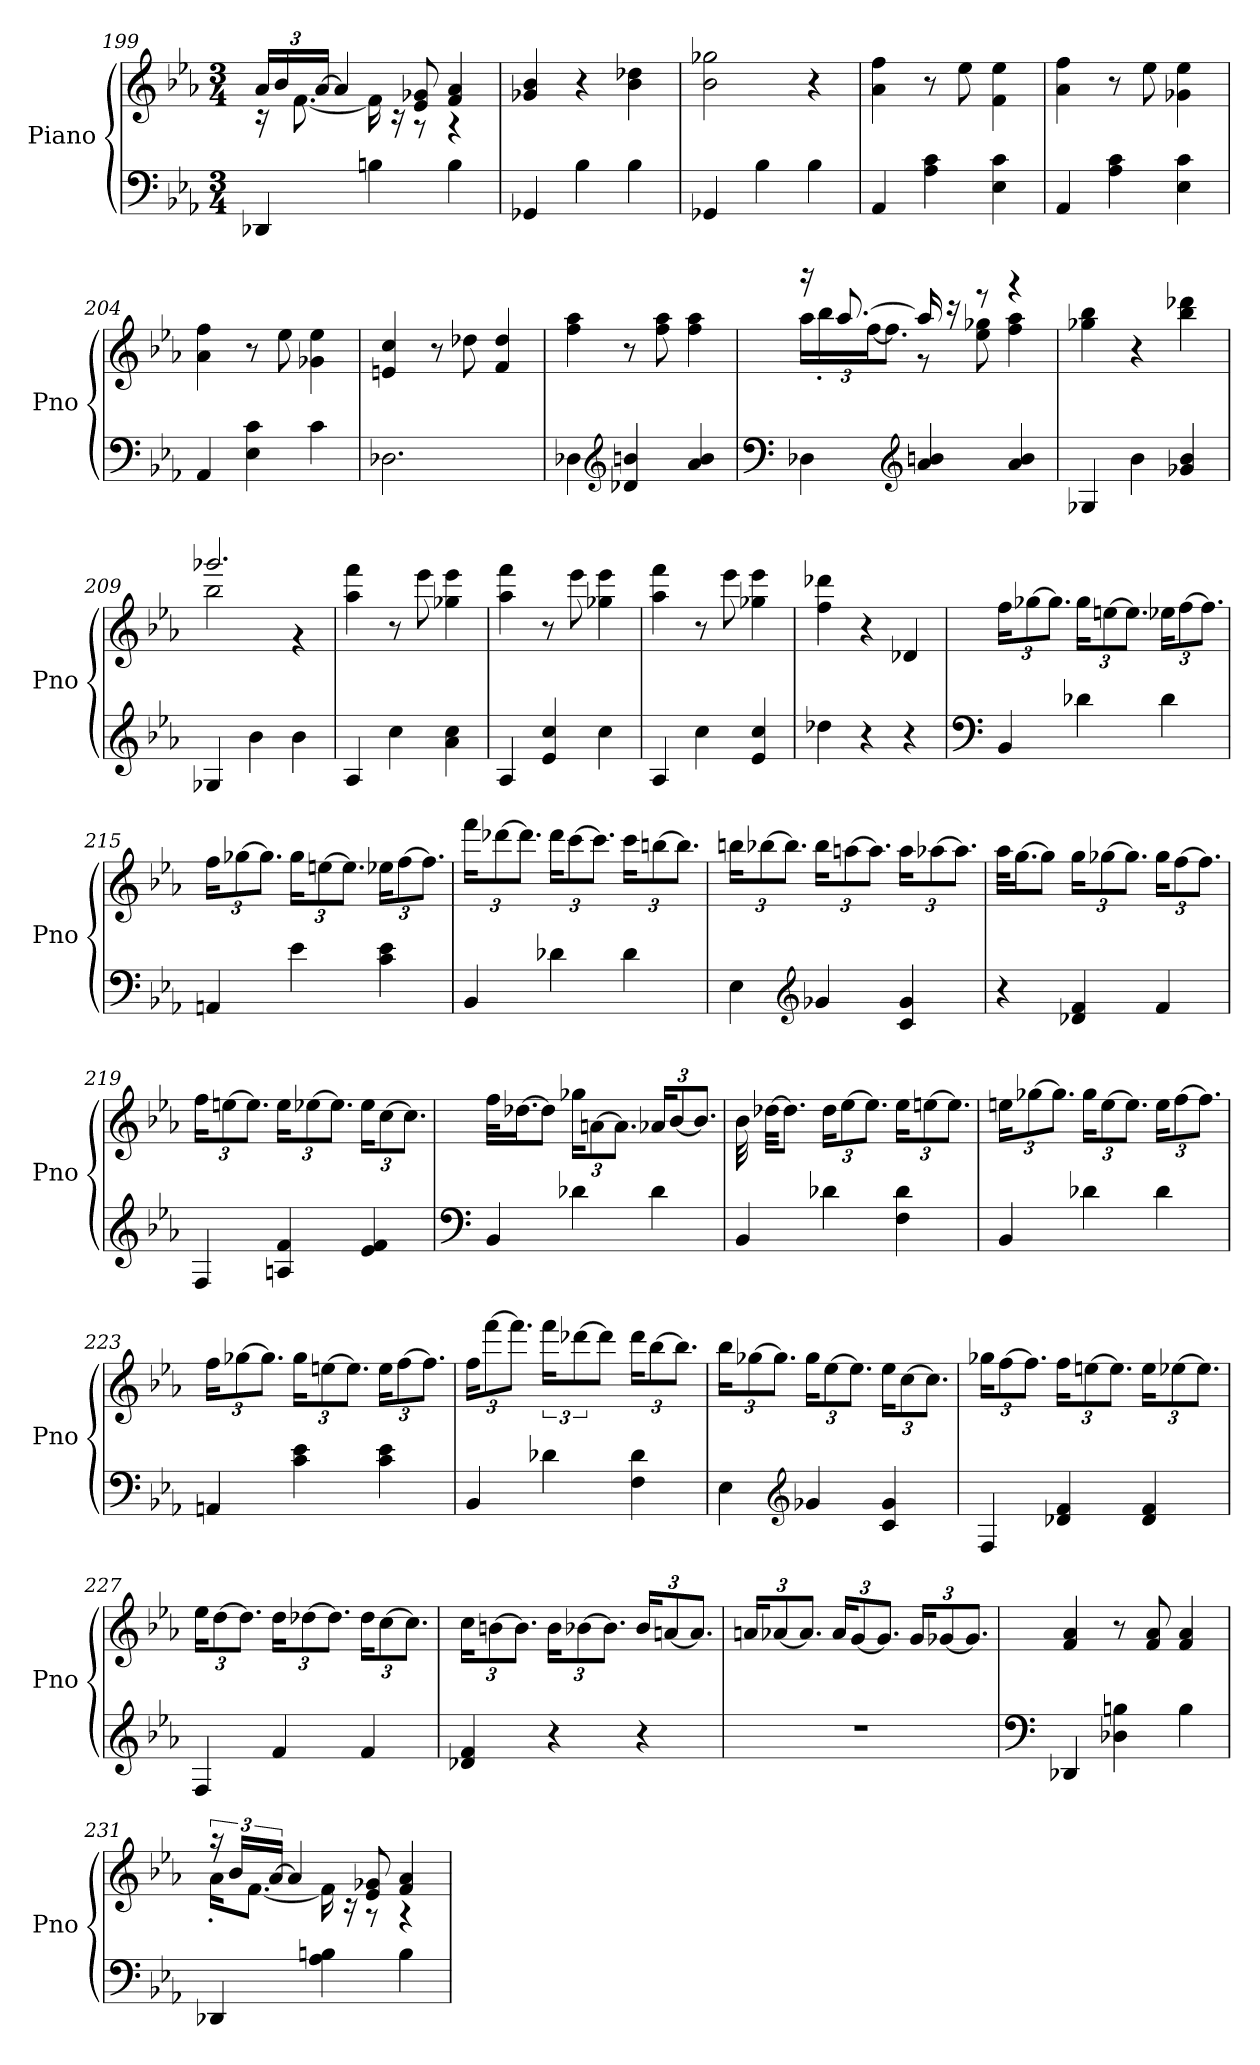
**kern	**kern
*part1	*part1
*staff2	*staff1
*I"Piano	*
*I'Pno	*
*clefF4	*clefG2
*k[b-e-a-]	*k[b-e-a-]
*M3/4	*M3/4
=199	=199
*	*^
4DD-X/	24a-/LL	16r
.	24b-/	.
.	.	[8.f\
.	[24a-/JJ	.
.	4a-/]	.
4Bn\	.	16f\]
.	.	16r
.	8e-/ 8g-X/	8r
4B\	4f/ 4a-/	4r
*	*v	*v
=200	=200
4GG-X/	4g-X/ 4b-/
4B-\	4r
4B-\	4b-\ 4dd-X\
=201	=201
4GG-X/	2b-\ 2gg-X\
4B-\	.
4B-\	4r
=202	=202
*	*MM183
4AA-/	4a-\ 4ff\
4A-\ 4c\	8r
.	8ee-\
4E-\ 4c\	4f\ 4ee-\
=203	=203
4AA-/	4a-\ 4ff\
4A-\ 4c\	8r
.	8ee-\
4E-\ 4c\	4g-X\ 4ee-\
=204	=204
4AA-/	4a-\ 4ff\
4E-\ 4c\	8r
.	8ee-\
4c\	4g-X\ 4ee-\
=205	=205
2.D-X\	4en/ 4cc/
.	8r
.	8dd-X\
.	4f/ 4dd-/
=206	=206
*	*MM185
4D-X\	4ff\ 4aa-\
*clefG2	*
4d-X/ 4bn/	8r
.	8ff\ 8aa-\
4a-/ 4b/	4ff\ 4aa-\
=207	=207
*clefF4	*
*	*^
4D-X\	16r	24aa-\LL
.	.	24bb-'\
.	[8.aa-/	.
.	.	[24ff\J
.	.	12.ff\J]
*clefG2	*	*
4a-/ 4bn/	16aa-/]	8r
.	16r	.
.	8r	8ee-\ 8gg-X\
4a-/ 4b/	4r	4ff\ 4aa-\
*	*v	*v
=208	=208
4G-X/	4gg-X\ 4bb-\
4b-\	4r
4g-X/ 4b-/	4bb-\ 4ddd-X\
=209	=209
*	*^
4G-X/	2.ggg-X/	2bb-\
4b-\	.	.
4b-\	.	4r
*	*v	*v
=210	=210
*	*MM182
4A-/	4aa-\ 4fff\
4cc\	8r
.	8eee-\
4a-\ 4cc\	4gg-X\ 4eee-\
=211	=211
4A-/	4aa-\ 4fff\
4e-/ 4cc/	8r
.	8eee-\
4cc\	4gg-X\ 4eee-\
=212	=212
4A-/	4aa-\ 4fff\
4cc\	8r
.	8eee-\
4e-/ 4cc/	4gg-X\ 4eee-\
=213	=213
*	*MM174
4dd-X\	4ff\ 4ddd-X\
4r	4r
*	*MM184
4r	4d-X/
=214	=214
*clefF4	*
4BB-/	24ff\KL
.	[12gg-X\
.	12.gg-\J]
4d-X\	24gg-\KL
.	[12een\
.	12.ee\J]
4d-\	24ee-X\KL
.	[12ff\
.	12.ff\J]
=215	=215
4AAn/	24ff\KL
.	[12gg-X\
.	12.gg-\J]
4e-\	24gg-\KL
.	[12een\
.	12.ee\J]
4c\ 4e-\	24ee-X\KL
.	[12ff\
.	12.ff\J]
=216	=216
4BB-/	24fff\KL
.	[12ddd-X\
.	12.ddd-\J]
4d-X\	24ddd-\KL
.	[12ccc\
.	12.ccc\J]
4d-\	24ccc\KL
.	[12bbn\
.	12.bb\J]
=217	=217
4E-\	24bbn\KL
.	[12bb-X\
.	12.bb-\J]
*clefG2	*
4g-X/	24bb-\KL
.	[12aan\
.	12.aa\J]
4c/ 4g-/	24aa\KL
.	[12aa-X\
.	12.aa-\J]
=218	=218
4r	32aa-\KLL
.	[16.gg\J
.	8gg\J]
4d-X/ 4f/	24gg\KL
.	[12gg-X\
.	12.gg-\J]
4f/	24gg-\KL
.	[12ff\
.	12.ff\J]
=219	=219
4F/	24ff\KL
.	[12een\
.	12.ee\J]
4An/ 4f/	24ee\KL
.	[12ee-X\
.	12.ee-\J]
4e-/ 4f/	24ee-\KL
.	[12cc\
.	12.cc\J]
=220	=220
*clefF4	*
4BB-/	32ff\KLL
.	[16.dd-X\J
.	8dd-\J]
4d-X\	24gg-X\KL
.	[12an\
.	12.a\J]
4d-\	24a-X/KL
.	[12b-/
.	12.b-/J]
=221	=221
4BB-/	32b-\
.	[32dd-X\KKL
.	8.dd-\J]
4d-X\	24dd-\KL
.	[12ee-\
.	12.ee-\J]
4F\ 4d-\	24ee-\KL
.	[12een\
.	12.ee\J]
=222	=222
*	*MM183
4BB-/	24een\KL
.	[12gg-X\
.	12.gg-\J]
4d-X\	24gg-\KL
.	[12ee\
.	12.ee\J]
4d-\	24ee\KL
.	[12ff\
.	12.ff\J]
=223	=223
4AAn/	24ff\KL
.	[12gg-X\
.	12.gg-\J]
4c\ 4e-\	24gg-\KL
.	[12een\
.	12.ee\J]
4c\ 4e-\	24ee\KL
.	[12ff\
.	12.ff\J]
=224	=224
4BB-/	24ff\KL
.	[12fff\
.	12.fff\J]
4d-X\	24fff\KL
.	[12ddd-X\
.	8ddd-\J]
4F\ 4d-\	24ddd-\KL
.	[12bb-\
.	12.bb-\J]
=225	=225
4E-\	24bb-\KL
.	[12gg-X\
.	12.gg-\J]
*clefG2	*
4g-X/	24gg-\KL
.	[12ee-\
.	12.ee-\J]
4c/ 4g-/	24ee-\KL
.	[12cc\
.	12.cc\J]
=226	=226
4F/	24gg-X\KL
.	[12ff\
.	12.ff\J]
4d-X/ 4f/	24ff\KL
.	[12een\
.	12.ee\J]
4d-/ 4f/	24ee\KL
.	[12ee-X\
.	12.ee-\J]
=227	=227
4F/	24ee-\KL
.	[12dd\
.	12.dd\J]
4f/	24dd\KL
.	[12dd-X\
.	12.dd-\J]
4f/	24dd-\KL
.	[12cc\
.	12.cc\J]
=228	=228
4d-X/ 4f/	24cc\KL
.	[12bn\
.	12.b\J]
4r	24b\KL
.	[12b-X\
.	12.b-\J]
4r	24b-/KL
.	[12an/
.	12.a/J]
=229	=229
2.r	24an/KL
.	[12a-X/
.	12.a-/J]
.	24a-/KL
.	[12g/
.	12.g/J]
.	24g/KL
.	[12g-X/
.	12.g-/J]
=230	=230
*clefF4	*
*	*MM186
4DD-X/	4f/ 4a-/
4D-X\ 4Bn\	8r
.	8f/ 8a-/
4B\	4f/ 4a-/
=231	=231
*	*^
4DD-X/	24r	16a-'\KL
.	24b-/LL	.
.	.	[8.f\J
.	[24a-/JJ	.
.	4a-/]	.
4A-\ 4Bn\	.	16f\]
.	.	16r
.	8e-/ 8g-X/	8r
4B\	4f/ 4a-/	4r
*	*v	*v
=	=
*-	*-
